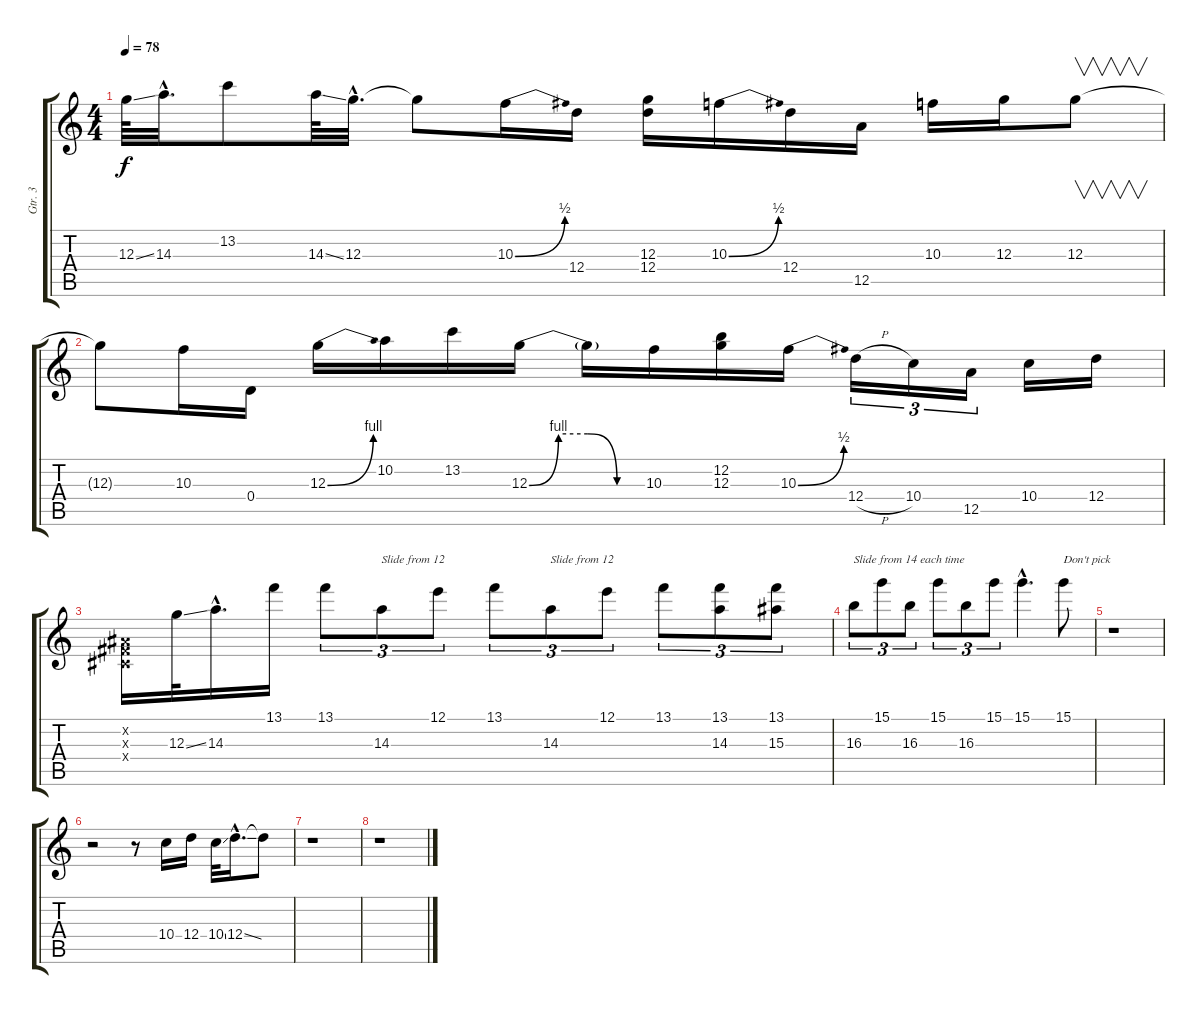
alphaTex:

\track ("Gtr. 3" "Gtr. 3") {instrument overdrivenguitar}
\staff {score tabs}
\tuning (E4 B3 G3 D3 A2 D2) {hide}
\ts (4 4)
\tempo 78
\clef g2
\ks c
12.3{ss}.64{dy f} 14.3{hac}.32{d} 13.2.8 14.3{ss}.64 12.3{hac}.32{d} 12.3{t}.8 10.3{be (bend 0 0 60 2)}.16 12.4.16 (12.3 12.4).16 10.3{be (bend 0 0 60 2)}.16 12.4.16 12.5.16 10.3.16 12.3.16 12.3.8{v} |
12.3{t}.8 10.3.16 0.4.16 12.3{be (bend 0 0 60 4)}.16 10.2.16 13.2.16 12.3{be (custom 0 0 15 4 30 4 45 0 60 0)}.16 12.3{t}.16 10.3.16 (12.2 12.3).16 10.3{be (bend 0 0 60 2)}.16 12.4{h}.16{tu (3 2)} 10.4.16{tu (3 2)} 12.5.16{tu (3 2)} 10.4.16 12.4.16 |
(-1.2{x} -1.3{x} -1.4{x}).16 12.3{ss}.32 14.3{hac}.16{d} 13.1.16 13.1.8{tu (3 2)} 14.3.8{tu (3 2) txt "Slide from 12"} 12.1.8{tu (3 2)} 13.1.8{tu (3 2)} 14.3.8{tu (3 2) txt "Slide from 12"} 12.1.8{tu (3 2)} 13.1.8{tu (3 2)} (13.1 14.3).8{tu (3 2)} (13.1 15.3).8{tu (3 2)} |
16.3.8{tu (3 2) txt "Slide from 14 each time"} 15.1.8{tu (3 2)} 16.3.8{tu (3 2)} 15.1.8{tu (3 2)} 16.3.8{tu (3 2)} 15.1.8{tu (3 2)} 15.1{hac}.4{d} 15.1.8{txt "Don't pick"} |
r.1 |
r.2 r.8 10.4.16 12.4.16 10.4{ss}.32 12.4{ss hac}.16{d} 12.4{t}.8 |
r.1 |
r.1
